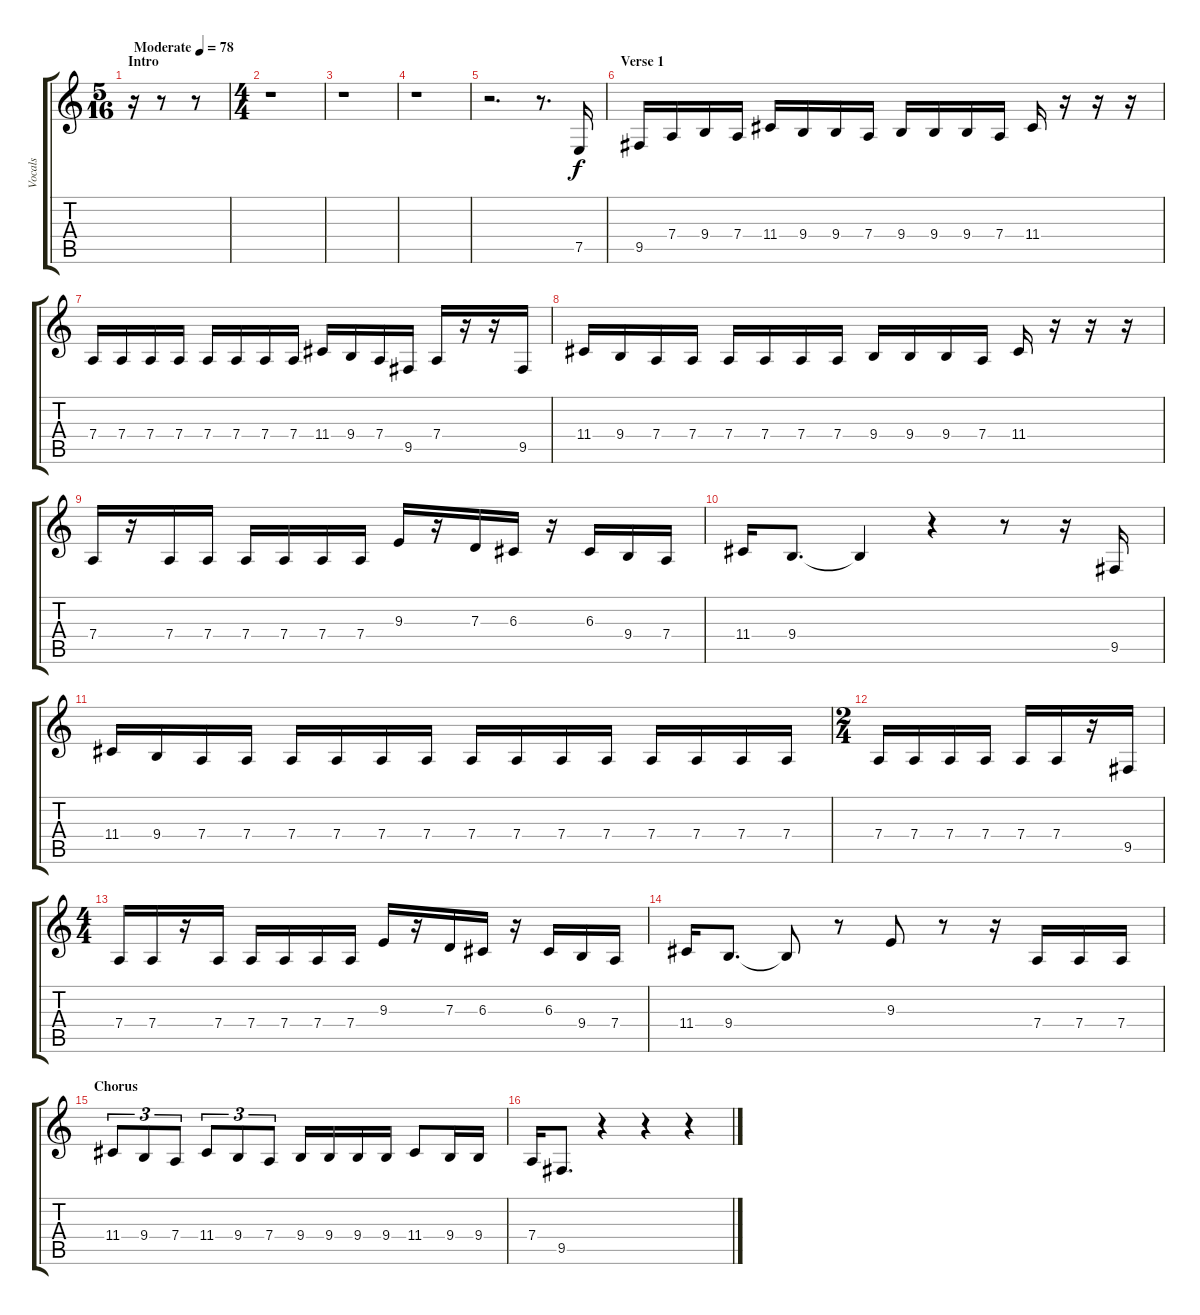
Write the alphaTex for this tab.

\track ("Vocals" "Vocals") {instrument cello}
\staff {score tabs}
\tuning (E4 B3 G3 D3 A2 E2) {hide}
\ts (5 16)
\section ("" "Intro")
\tempo (78 "Moderate")
\clef g2
\ks c
r.16{dy f instrument cello} r.8 r.8 |
\ts (4 4)
r.1 |
r.1 |
r.1 |
r.2{d} r.8{d} 7.5.16 |
\section ("" "Verse 1")
9.5.16 7.4.16 9.4.16 7.4.16 11.4.16 9.4.16 9.4.16 7.4.16 9.4.16 9.4.16 9.4.16 7.4.16 11.4.16 r.16 r.16 r.16 |
7.4.16 7.4.16 7.4.16 7.4.16 7.4.16 7.4.16 7.4.16 7.4.16 11.4.16 9.4.16 7.4.16 9.5.16 7.4.16 r.16 r.16 9.5.16 |
11.4.16 9.4.16 7.4.16 7.4.16 7.4.16 7.4.16 7.4.16 7.4.16 9.4.16 9.4.16 9.4.16 7.4.16 11.4.16 r.16 r.16 r.16 |
7.4.16 r.16 7.4.16 7.4.16 7.4.16 7.4.16 7.4.16 7.4.16 9.3.16 r.16 7.3.16 6.3.16 r.16 6.3.16 9.4.16 7.4.16 |
11.4.16 9.4.8{d} 9.4{t}.4 r.4 r.8 r.16 9.5.16 |
11.4.16 9.4.16 7.4.16 7.4.16 7.4.16 7.4.16 7.4.16 7.4.16 7.4.16 7.4.16 7.4.16 7.4.16 7.4.16 7.4.16 7.4.16 7.4.16 |
\ts (2 4)
7.4.16 7.4.16 7.4.16 7.4.16 7.4.16 7.4.16 r.16 9.5.16 |
\ts (4 4)
7.4.16 7.4.16 r.16 7.4.16 7.4.16 7.4.16 7.4.16 7.4.16 9.3.16 r.16 7.3.16 6.3.16 r.16 6.3.16 9.4.16 7.4.16 |
11.4.16 9.4.8{d} 9.4{t}.8 r.8 9.3.8 r.8 r.16 7.4.16 7.4.16 7.4.16 |
\section ("" "Chorus")
11.4.8{tu (3 2)} 9.4.8{tu (3 2)} 7.4.8{tu (3 2)} 11.4.8{tu (3 2)} 9.4.8{tu (3 2)} 7.4.8{tu (3 2)} 9.4.16 9.4.16 9.4.16 9.4.16 11.4.8 9.4.16 9.4.16 |
7.4.16 9.5.8{d} r.4 r.4 r.4
